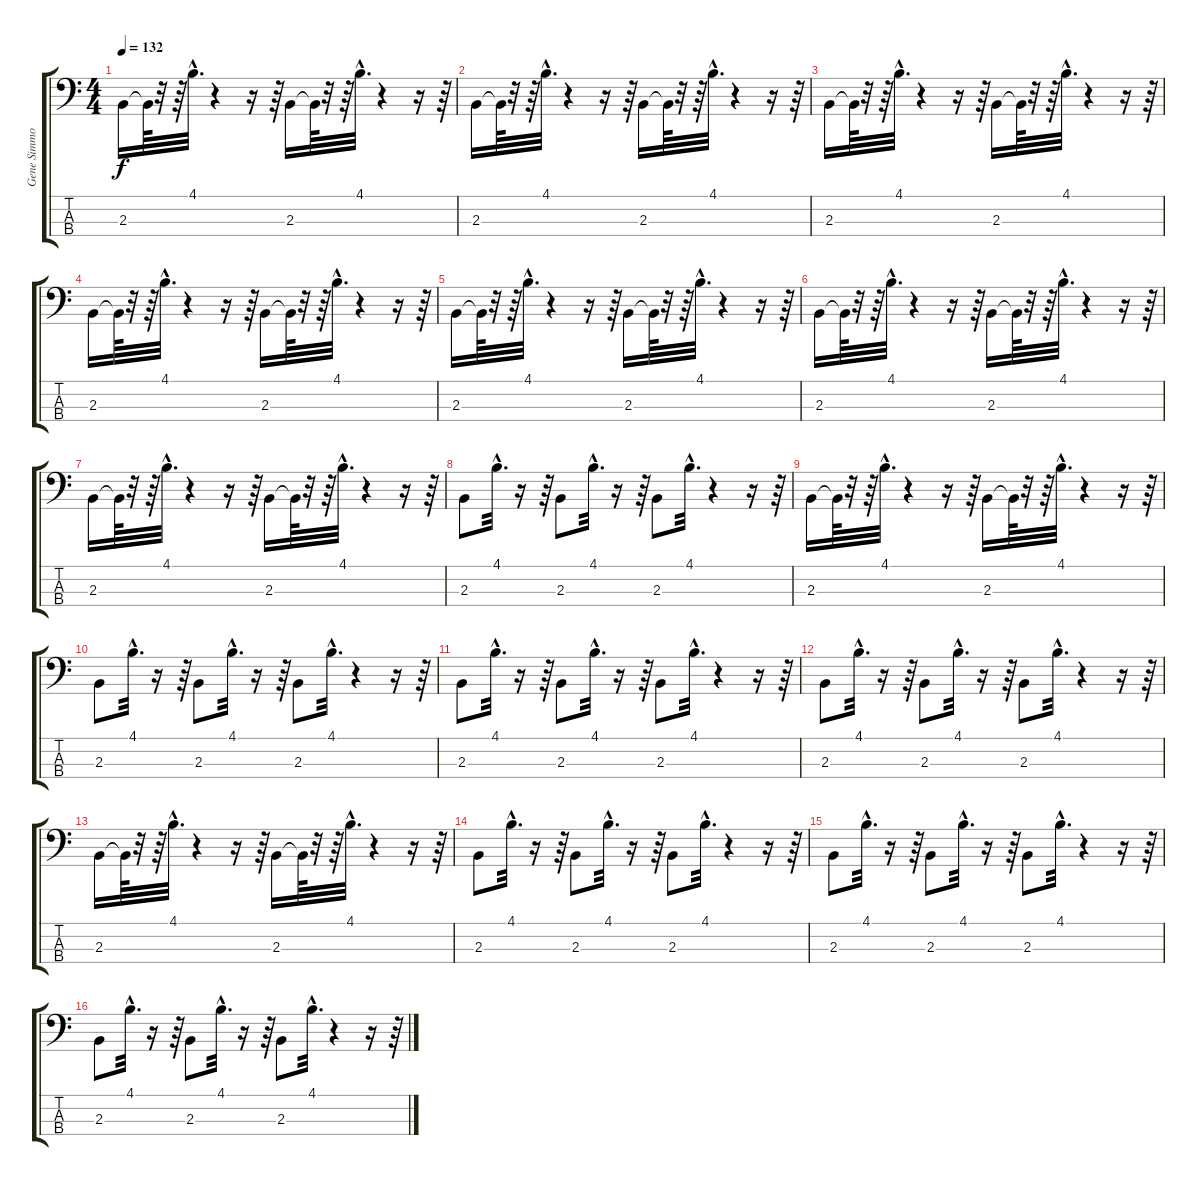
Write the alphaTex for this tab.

\track ("Gene Simmons" "Gene Simmo") {instrument synthbass1}
\staff {score tabs}
\tuning (G2 D2 A1 E1) {hide}
\ts (4 4)
\tempo 132
\clef f4
\ks c
2.3.16{dy f} 2.3{t}.64 r.32 r.64 4.1{hac}.32{d} r.4 r.16 r.64 2.3.16 2.3{t}.64 r.32 r.64 4.1{hac}.32{d} r.4 r.16 r.64 |
2.3.16 2.3{t}.64 r.32 r.64 4.1{hac}.32{d} r.4 r.16 r.64 2.3.16 2.3{t}.64 r.32 r.64 4.1{hac}.32{d} r.4 r.16 r.64 |
2.3.16 2.3{t}.64 r.32 r.64 4.1{hac}.32{d} r.4 r.16 r.64 2.3.16 2.3{t}.64 r.32 r.64 4.1{hac}.32{d} r.4 r.16 r.64 |
2.3.16 2.3{t}.64 r.32 r.64 4.1{hac}.32{d} r.4 r.16 r.64 2.3.16 2.3{t}.64 r.32 r.64 4.1{hac}.32{d} r.4 r.16 r.64 |
2.3.16 2.3{t}.64 r.32 r.64 4.1{hac}.32{d} r.4 r.16 r.64 2.3.16 2.3{t}.64 r.32 r.64 4.1{hac}.32{d} r.4 r.16 r.64 |
2.3.16 2.3{t}.64 r.32 r.64 4.1{hac}.32{d} r.4 r.16 r.64 2.3.16 2.3{t}.64 r.32 r.64 4.1{hac}.32{d} r.4 r.16 r.64 |
2.3.16 2.3{t}.64 r.32 r.64 4.1{hac}.32{d} r.4 r.16 r.64 2.3.16 2.3{t}.64 r.32 r.64 4.1{hac}.32{d} r.4 r.16 r.64 |
2.3.8 4.1{hac}.32{d} r.16 r.64 2.3.8 4.1{hac}.32{d} r.16 r.64 2.3.8 4.1{hac}.32{d} r.4 r.16 r.64 |
2.3.16 2.3{t}.64 r.32 r.64 4.1{hac}.32{d} r.4 r.16 r.64 2.3.16 2.3{t}.64 r.32 r.64 4.1{hac}.32{d} r.4 r.16 r.64 |
2.3.8 4.1{hac}.32{d} r.16 r.64 2.3.8 4.1{hac}.32{d} r.16 r.64 2.3.8 4.1{hac}.32{d} r.4 r.16 r.64 |
2.3.8 4.1{hac}.32{d} r.16 r.64 2.3.8 4.1{hac}.32{d} r.16 r.64 2.3.8 4.1{hac}.32{d} r.4 r.16 r.64 |
2.3.8 4.1{hac}.32{d} r.16 r.64 2.3.8 4.1{hac}.32{d} r.16 r.64 2.3.8 4.1{hac}.32{d} r.4 r.16 r.64 |
2.3.16 2.3{t}.64 r.32 r.64 4.1{hac}.32{d} r.4 r.16 r.64 2.3.16 2.3{t}.64 r.32 r.64 4.1{hac}.32{d} r.4 r.16 r.64 |
2.3.8 4.1{hac}.32{d} r.16 r.64 2.3.8 4.1{hac}.32{d} r.16 r.64 2.3.8 4.1{hac}.32{d} r.4 r.16 r.64 |
2.3.8 4.1{hac}.32{d} r.16 r.64 2.3.8 4.1{hac}.32{d} r.16 r.64 2.3.8 4.1{hac}.32{d} r.4 r.16 r.64 |
2.3.8 4.1{hac}.32{d} r.16 r.64 2.3.8 4.1{hac}.32{d} r.16 r.64 2.3.8 4.1{hac}.32{d} r.4 r.16 r.64
